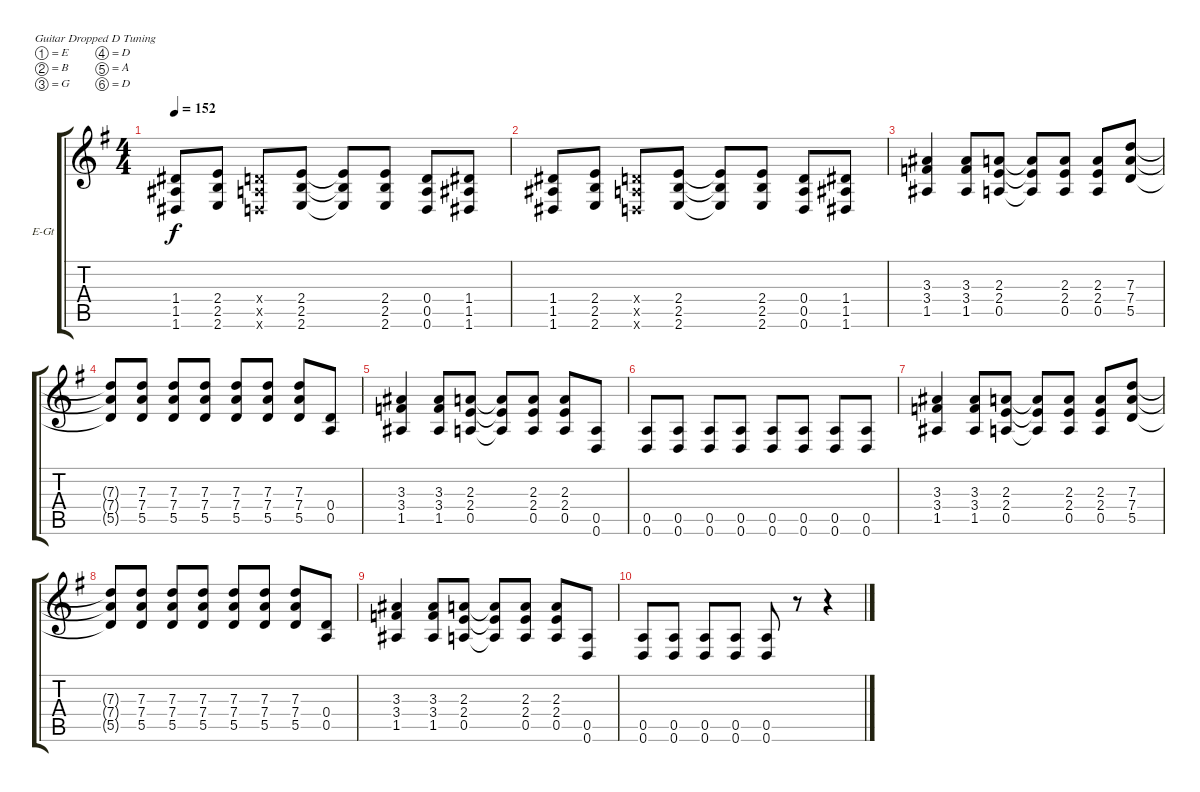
\defaultSystemsLayout 4
\bracketExtendMode groupsimilarinstruments
\firstSystemTrackNameOrientation horizontal
\otherSystemsTrackNameOrientation horizontal
\track ("Electric Guitar" "E-Gt") {instrument distortionguitar}
\staff {score tabs}
\tuning (E4 B3 G3 D3 A2 D2)
\ts (4 4)
\tempo 152
\clef g2
\ks g
(1.6 1.5 1.4).8{dy f} (2.6 2.5 2.4).8 (0.6{x} 0.5{x} 0.4{x}).8 (2.6 2.5 2.4).8 (2.4{t} 2.5{t} 2.6{t}).8 (2.6 2.4 2.5).8 (0.6 0.5 0.4).8 (1.4 1.5 1.6).8 |
(1.6 1.5 1.4).8 (2.6 2.5 2.4).8 (0.6{x} 0.5{x} 0.4{x}).8 (2.6 2.5 2.4).8 (2.4{t} 2.5{t} 2.6{t}).8 (2.6 2.4 2.5).8 (0.6 0.5 0.4).8 (1.4 1.5 1.6).8 |
(1.5 3.4 3.3).4 (1.5 3.4 3.3).8 (0.5 2.4 2.3).8 (0.5{t} 2.3{t} 2.4{t}).8 (2.3 2.4 0.5).8 (0.5 2.4 2.3).8 (5.5 7.4 7.3).8 |
(7.4{t} 7.3{t} 5.5{t}).8 (7.4 7.3 5.5).8 (7.4 7.3 5.5).8 (7.4 7.3 5.5).8 (7.4 7.3 5.5).8 (7.4 7.3 5.5).8 (7.4 7.3 5.5).8 (0.5 0.4).8 |
(1.5 3.4 3.3).4 (1.5 3.4 3.3).8 (0.5 2.4 2.3).8 (0.5{t} 2.3{t} 2.4{t}).8 (2.3 2.4 0.5).8 (0.5 2.4 2.3).8 (0.6 0.5).8 |
(0.6 0.5).8 (0.6 0.5).8 (0.6 0.5).8 (0.6 0.5).8 (0.6 0.5).8 (0.6 0.5).8 (0.6 0.5).8 (0.6 0.5).8 |
(1.5 3.4 3.3).4 (1.5 3.4 3.3).8 (0.5 2.4 2.3).8 (0.5{t} 2.3{t} 2.4{t}).8 (2.3 2.4 0.5).8 (0.5 2.4 2.3).8 (5.5 7.4 7.3).8 |
(7.4{t} 7.3{t} 5.5{t}).8 (7.4 7.3 5.5).8 (7.4 7.3 5.5).8 (7.4 7.3 5.5).8 (7.4 7.3 5.5).8 (7.4 7.3 5.5).8 (7.4 7.3 5.5).8 (0.5 0.4).8 |
(1.5 3.4 3.3).4 (1.5 3.4 3.3).8 (0.5 2.4 2.3).8 (0.5{t} 2.3{t} 2.4{t}).8 (2.3 2.4 0.5).8 (0.5 2.4 2.3).8 (0.6 0.5).8 |
(0.6 0.5).8 (0.6 0.5).8 (0.6 0.5).8 (0.6 0.5).8 (0.6 0.5).8 r.8 r.4
